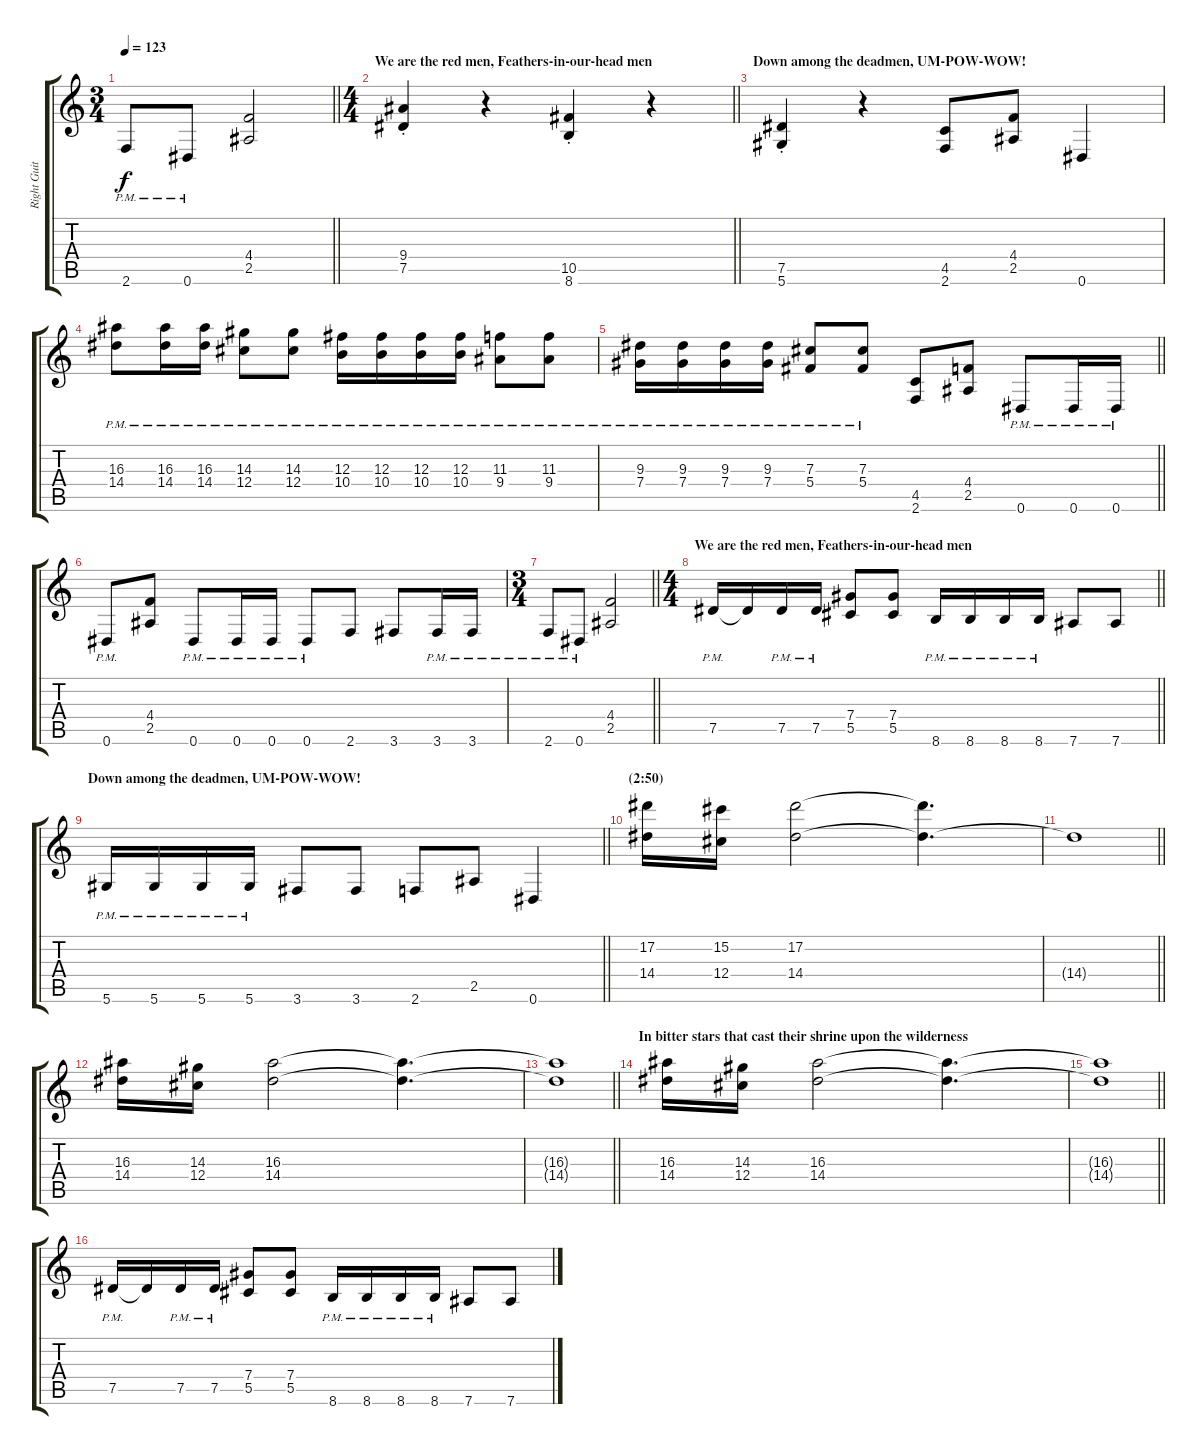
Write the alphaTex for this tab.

\track ("Right Guitar" "Right Guit") {instrument overdrivenguitar}
\staff {score tabs}
\tuning (Eb4 Bb3 Gb3 Db3 Ab2 Eb2) {hide}
\ts (3 4)
\tempo 123
\clef g2
\barLineRight lightlight
\ks c
2.6{pm}.8{dy f} 0.6{pm}.8 (4.4 2.5).2 |
\ts (4 4)
\section ("" "We are the red men, Feathers-in-our-head men ")
\barLineRight lightlight
(9.4{st} 7.5{st}).4 r.4 (10.5{st} 8.6{st}).4 r.4 |
\section ("" "Down among the deadmen, UM-POW-WOW! ")
(7.5{st} 5.6{st}).4 r.4 (4.5 2.6).8 (4.4 2.5).8 0.6.4 |
(16.3{pm} 14.4{pm}).8 (16.3{pm} 14.4{pm}).16 (16.3{pm} 14.4{pm}).16 (14.3{pm} 12.4{pm}).8 (14.3{pm} 12.4{pm}).8 (12.3{pm} 10.4{pm}).16 (12.3{pm} 10.4{pm}).16 (12.3{pm} 10.4{pm}).16 (12.3{pm} 10.4{pm}).16 (11.3{pm} 9.4{pm}).8 (11.3{pm} 9.4{pm}).8 |
\barLineRight lightlight
(9.3{pm} 7.4{pm}).16 (9.3{pm} 7.4{pm}).16 (9.3{pm} 7.4{pm}).16 (9.3{pm} 7.4{pm}).16 (7.3{pm} 5.4{pm}).8 (7.3{pm} 5.4{pm}).8 (4.5 2.6).8 (4.4 2.5).8 0.6{pm}.8 0.6{pm}.16 0.6{pm}.16 |
0.6{pm}.8 (4.4 2.5).8 0.6{pm}.8 0.6{pm}.16 0.6{pm}.16 0.6{pm}.8 2.6.8 3.6.8 3.6{pm}.16 3.6{pm}.16 |
\ts (3 4)
\barLineRight lightlight
2.6{pm}.8 0.6{pm}.8 (4.4 2.5).2 |
\ts (4 4)
\section ("" "We are the red men, Feathers-in-our-head men ")
\barLineRight lightlight
7.5{pm}.16 7.5{t}.16 7.5{pm}.16 7.5{pm}.16 (7.4 5.5).8 (7.4 5.5).8 8.6{pm}.16 8.6{pm}.16 8.6{pm}.16 8.6{pm}.16 7.6.8 7.6.8 |
\section ("" "Down among the deadmen, UM-POW-WOW! ")
\barLineRight lightlight
5.6{pm}.16 5.6{pm}.16 5.6{pm}.16 5.6{pm}.16 3.6.8 3.6.8 2.6.8 2.5.8 0.6.4 |
\section ("" "(2:50)")
(17.2 14.4).16 (15.2 12.4).16 (17.2 14.4).2 (17.2{t} 14.4{t}).4{d} |
\barLineRight lightlight
14.4{t}.1 |
(16.3 14.4).16 (14.3 12.4).16 (16.3 14.4).2 (16.3{t} 14.4{t}).4{d} |
\barLineRight lightlight
(16.3{t} 14.4{t}).1 |
\section ("" "In bitter stars that cast their shrine upon the wilderness")
(16.3 14.4).16 (14.3 12.4).16 (16.3 14.4).2 (16.3{t} 14.4{t}).4{d} |
\barLineRight lightlight
(16.3{t} 14.4{t}).1 |
7.5{pm}.16 7.5{t}.16 7.5{pm}.16 7.5{pm}.16 (7.4 5.5).8 (7.4 5.5).8 8.6{pm}.16 8.6{pm}.16 8.6{pm}.16 8.6{pm}.16 7.6.8 7.6.8
